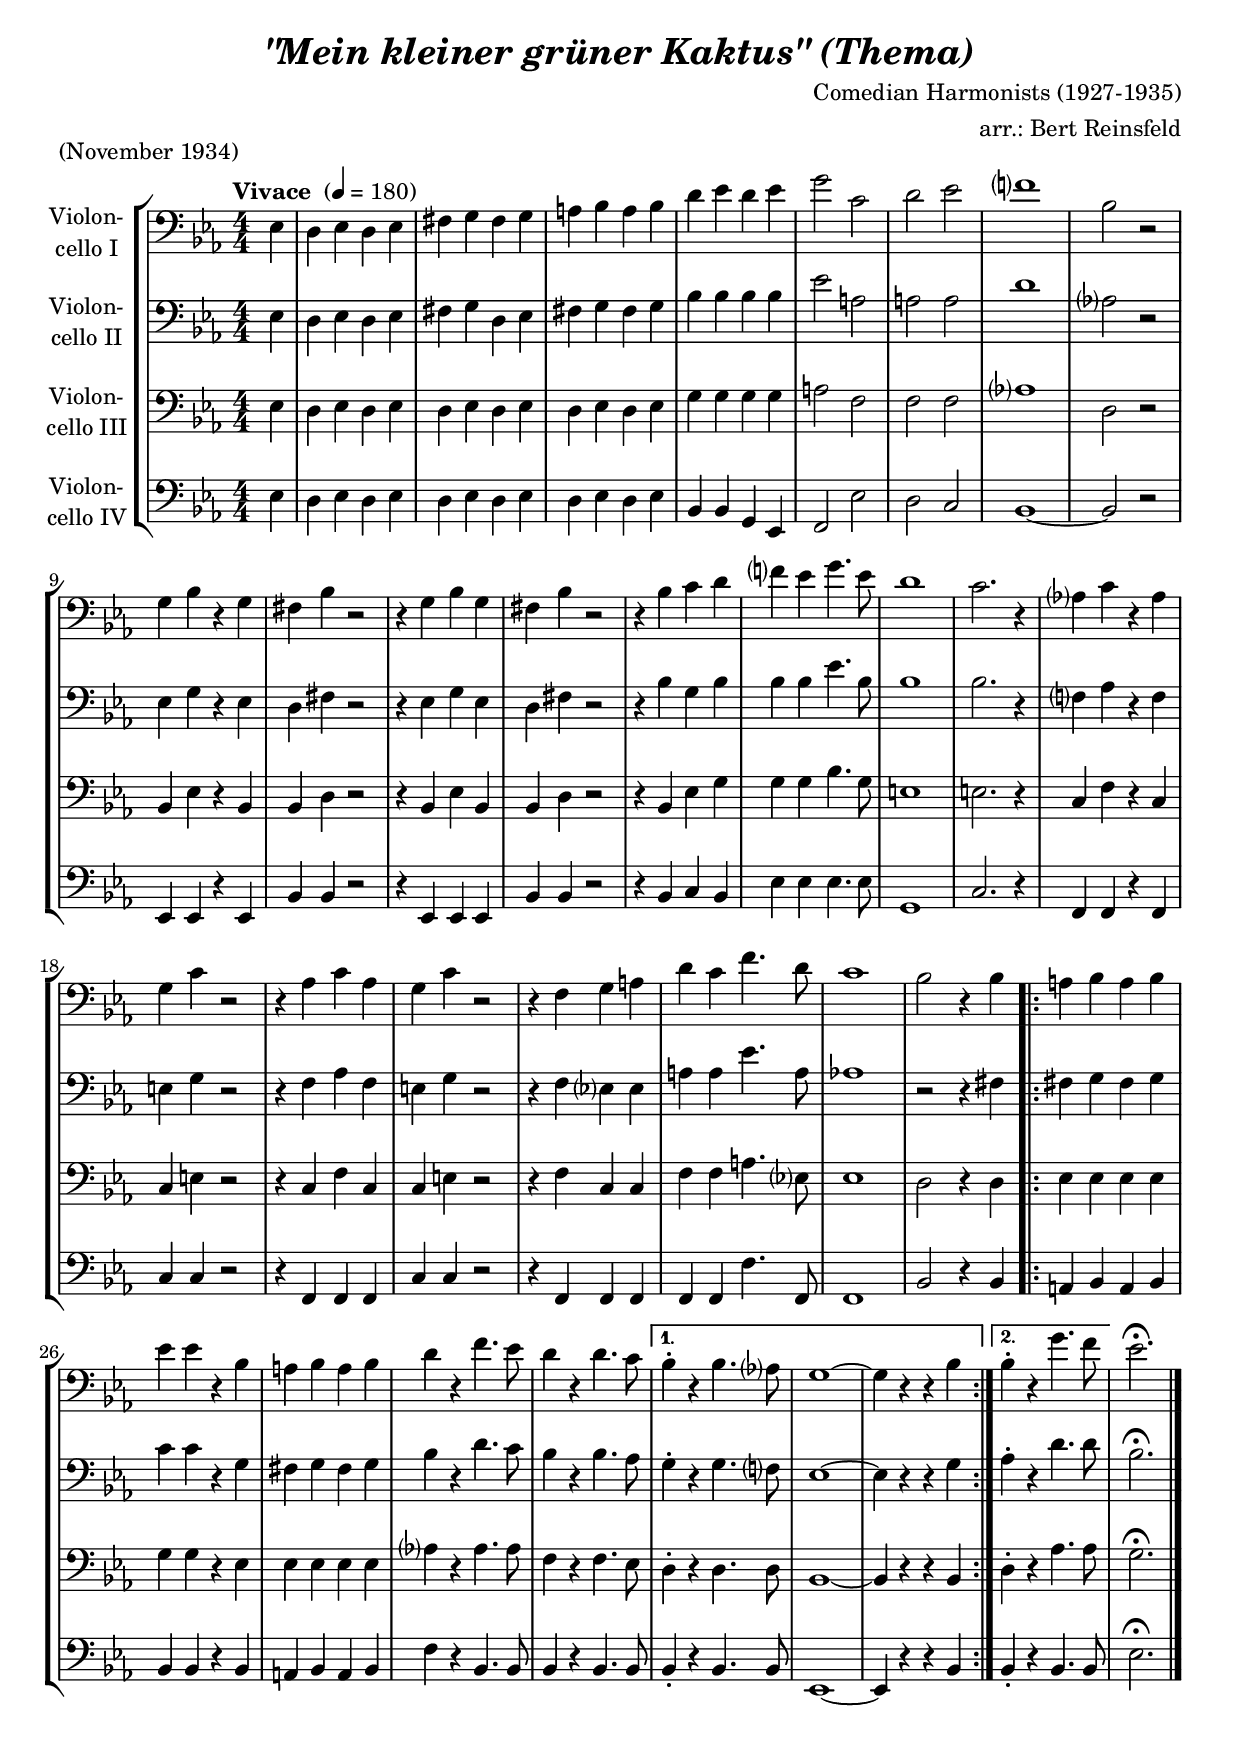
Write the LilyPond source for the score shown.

\version "2.18.2"
\include "deutsch.ly"
  
#(set-global-staff-size 20)

\header {
  title     = \markup \bold \italic "\"Mein kleiner grüner Kaktus\" (Thema)"
  composer  = "Comedian Harmonists (1927-1935)"
  arranger  = "arr.: Bert Reinsfeld"
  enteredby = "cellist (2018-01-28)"
  piece     = "(November 1934)"
}

voiceconsts = {
  \key c \major
  \time 4/4
  \clef "bass"
  \numericTimeSignature
  \compressFullBarRests
  % Set default beaming for all staves
% \set Timing.beamExceptions = #'()
% \set Timing.baseMoment     = #(ly:make-moment 1 4)
% \set Timing.beatStructure  = #'(1 1 1)
  \tempo "Vivace " 4=180
}

micl = "clarinet"
mifl = "flute"
miob = "oboe"
mifh = "french horn"
misx = "tenor sax"
mist = "string ensemble 1"
miba = "cello"

va = \relative c {
  \voiceconsts

  \partial 4 c4
  h c h c
  dis e dis e
  fis g fis g
  h c h c
  e2 a,
  h c
  d?1
  g,2 r
  e4 g r e
  
  dis g r2
  r4 e g e
  dis g r2
  r4 g a h
  d? c e4. c8
  h1
  a2. r4
  f? a r f
  e a r2
  r4 f a f
  
  e a r2
  r4 d, e fis
  h a d4. h8
  a1
  g2 r4 g
  \repeat volta 2 {
    fis g fis g
    c c r g
    fis g fis g
    h r d4. c8

    h4 r h4. a8
  }
  \alternative {
    { g4-. r g4. f?8 | e1~ | e4 r r g }
    { g-. r e'4. d8 }
  }
  c2.\fermata \bar "|."
}

vb = \relative c {
  \voiceconsts

  \partial 4 c4
  h c h c
  dis e h c
  dis e dis e
  g g g g
  c2 fis,
  fis fis
  h1
  f?2 r
  c4 e r c
  
  h dis r2
  r4 c e c
  h dis r2
  r4 g e g
  g g c4. g8
  g1
  g2. r4
  d? f r d
  cis e r2
  r4 d f d

  cis e r2
  r4 d c? c
  fis fis c'4. fis,8
  f!1
  r2 r4 dis
  \repeat volta 2 {
    dis e dis e
    a a r e
    dis e dis e
    g r h4. a8

    g4 r g4. f8
  }
  \alternative {
    { e4-. r e4. d?8 | c1~ | c4 r r e }
    { f-. r h4. h8 }
  }
  g2.\fermata \bar "|."
}

vc = \relative c {
  \voiceconsts

  \partial 4 c4
  h c h c
  h c h c
  h c h c
  e e e e
  fis2 d
  d d
  f?1
  h,2 r
  g4 c r g

  g h r2
  r4 g c g
  g h r2
  r4 g c e
  e e g4. e8
  cis1
  cis2. r4
  a d r a
  a cis r2
  r4 a d a

  a cis r2
  r4 d a a
  d d fis4. c?8
  c1
  h2 r4 h
  \repeat volta 2 {
    c c c c
    e e r c
    c c c c
    f? r f4. f8

    d4 r d4. c8
  }
  \alternative {
    { h4-. r h4. h8 | g1~ | g4 r r g }
    { h-. r f'4. f8 }
  }
  e2.\fermata \bar "|."
}

vd = \relative c {
  \voiceconsts

  \partial 4 c4
  h c h c
  h c h c
  h c h c
  g g e c
  d2 c'
  h a
  g1~
  g2 r
  c,4 c r c

  g' g r2
  r4 c, c c
  g' g r2
  r4 g a g
  c c c4. c8
  e,1
  a2. r4
  d, d r d
  a' a r2

  r4 d, d d
  a' a r2
  r4 d, d d
  d d d'4. d,8
  d1
  g2 r4 g
  \repeat volta 2 {
    fis g fis g
    g g r g
    fis g fis g

    d' r g,4. g8
    g4 r g4. g8
  }
  \alternative {
    { g4-. r g4. g8 | c,1~ | c4 r r g' }
    { g-. r g4. g8 }
  }
  c2.\fermata \bar "|."
}


music = \new StaffGroup <<
      \new Staff {
	\set Staff.midiInstrument = \miba
	\set Staff.instrumentName = \markup \center-column { "Violon-" "cello I" }
	\transpose c es { \va }
      }

      \new Staff {
	\set Staff.midiInstrument = \miba
	\set Staff.instrumentName = \markup \center-column { "Violon-" "cello II" }
	\transpose c es { \vb }
      }

      \new Staff {
	\set Staff.midiInstrument = \miba
	\set Staff.instrumentName = \markup \center-column { "Violon-" "cello III" }
	\transpose c es { \vc }
      }

      \new Staff {
	\set Staff.midiInstrument = \miba
	\set Staff.instrumentName = \markup \center-column { "Violon-" "cello IV" }
	\transpose c es { \vd }
      }
>>

\book {
  \score {
    \music
    \layout {}
  }

  \score {
    \unfoldRepeats \music

    \midi {
      \context {
        \Score
      }
    }
  }
}
